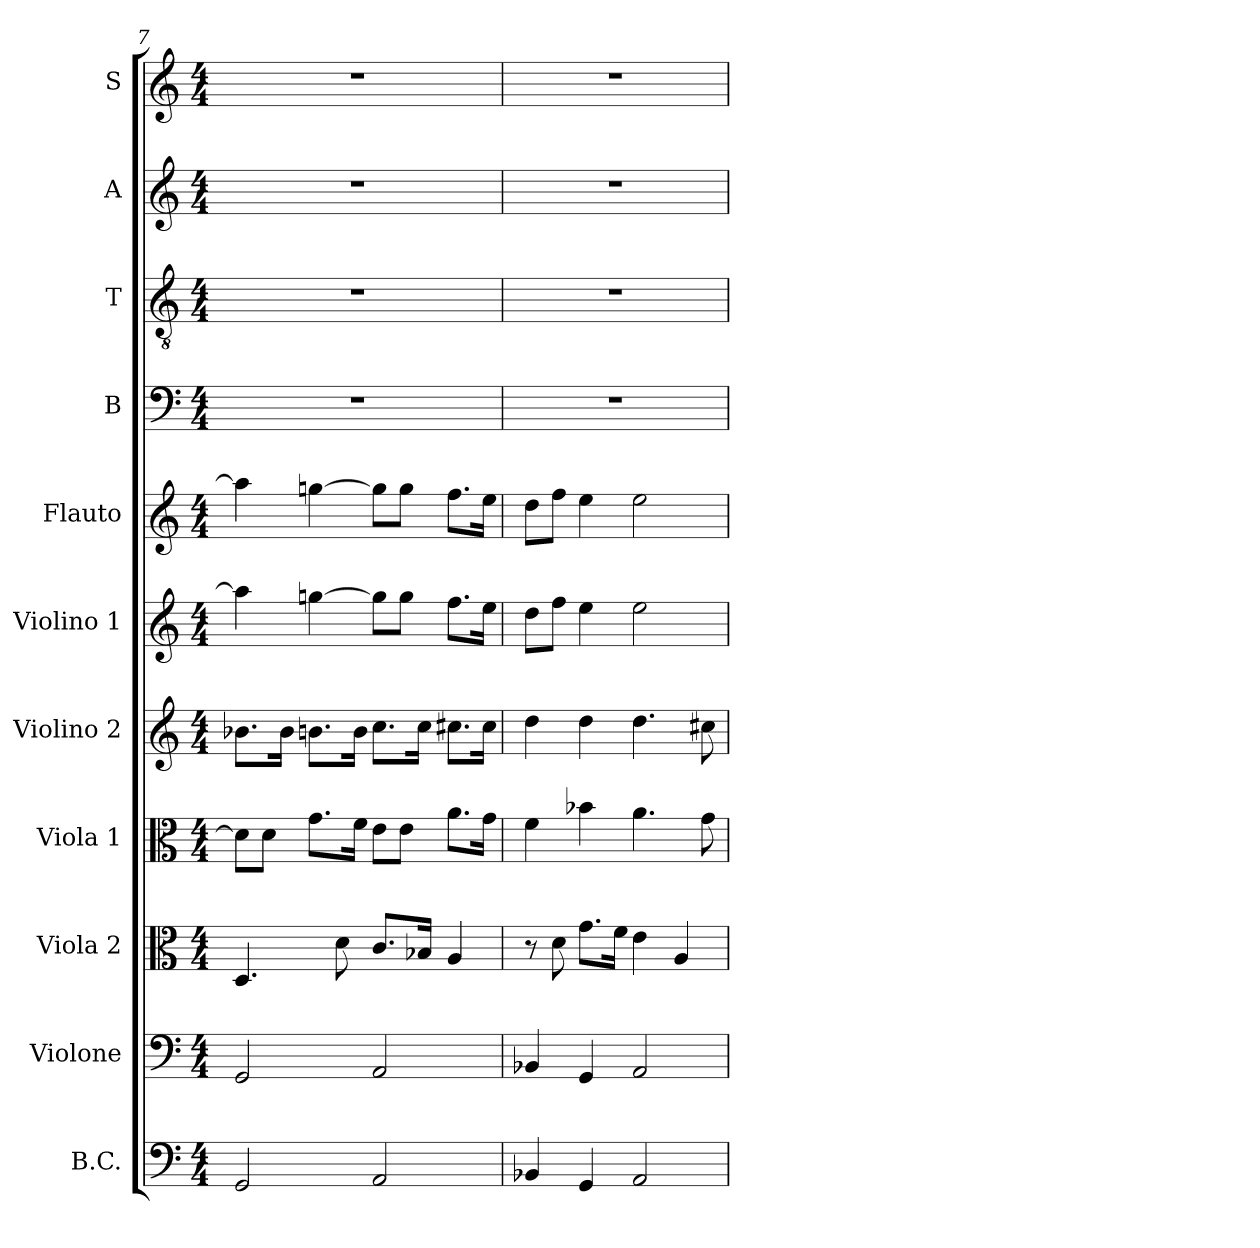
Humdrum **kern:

**kern	**kern	**kern	**kern	**kern	**kern	**kern	**kern	**kern	**kern	**kern
*part11	*part10	*part9	*part8	*part7	*part6	*part5	*part4	*part3	*part2	*part1
*staff11	*staff10	*staff9	*staff8	*staff7	*staff6	*staff5	*staff4	*staff3	*staff2	*staff1
*I"B.C.	*I"Violone	*I"Viola 2	*I"Viola 1	*I"Violino 2	*I"Violino 1	*I"Flauto	*I"B	*I"T	*I"A	*I"S
*I'B.C.	*I'Vne.	*I'Va2	*I'Va1	*I'Vn2	*I'Vn1	*I'Fl.	*I'B	*I'T	*I'A	*I'S
*clefF4	*clefF4	*clefC3	*clefC3	*clefG2	*clefG2	*clefG2	*clefF4	*clefGv2	*clefG2	*clefG2
*	*	*	*	*	*	*	*	*ITrd7c12	*	*
*k[]	*k[]	*k[]	*k[]	*k[]	*k[]	*k[]	*k[]	*k[]	*k[]	*k[]
*C:	*C:	*C:	*C:	*C:	*C:	*C:	*C:	*C:	*C:	*C:
*M4/4	*M4/4	*M4/4	*M4/4	*M4/4	*M4/4	*M4/4	*M4/4	*M4/4	*M4/4	*M4/4
=7	=7	=7	=7	=7	=7	=7	=7	=7	=7	=7
2GGi/	2GGi/	4.Di/	8di\L]	8.b-Xi\L	4aai\]	4aai\]	1r	1r	1r	1r
.	.	.	8di\J	.	.	.	.	.	.	.
.	.	.	.	16b-i\Jk	.	.	.	.	.	.
.	.	.	8.gi\L	8.bni\L	[4ggni\	[4ggni\	.	.	.	.
.	.	8di\	.	.	.	.	.	.	.	.
.	.	.	16fi\Jk	16bi\Jk	.	.	.	.	.	.
2AAi/	2AAi/	8.ci/L	8ei\L	8.cci\L	8ggi\L]	8ggi\L]	.	.	.	.
.	.	.	8ei\J	.	8ggi\J	8ggi\J	.	.	.	.
.	.	16B-Xi/Jk	.	16cci\Jk	.	.	.	.	.	.
.	.	4Ai/	8.ai\L	8.cc#Xi\L	8.ffi\L	8.ffi\L	.	.	.	.
.	.	.	16gi\Jk	16cc#i\Jk	16eei\Jk	16eei\Jk	.	.	.	.
=8	=8	=8	=8	=8	=8	=8	=8	=8	=8	=8
4BB-Xi/	4BB-Xi/	8r	4fi\	4ddi\	8ddi\L	8ddi\L	1r	1r	1r	1r
.	.	8di\	.	.	8ffi\J	8ffi\J	.	.	.	.
4GGi/	4GGi/	8.gi\L	4b-Xi\	4ddi\	4eei\	4eei\	.	.	.	.
.	.	16fi\Jk	.	.	.	.	.	.	.	.
2AAi/	2AAi/	4ei\	4.ai\	4.ddi\	2eei\	2eei\	.	.	.	.
.	.	4Ai/	.	.	.	.	.	.	.	.
.	.	.	8gi\	8cc#Xi\	.	.	.	.	.	.
=	=	=	=	=	=	=	=	=	=	=
*-	*-	*-	*-	*-	*-	*-	*-	*-	*-	*-
